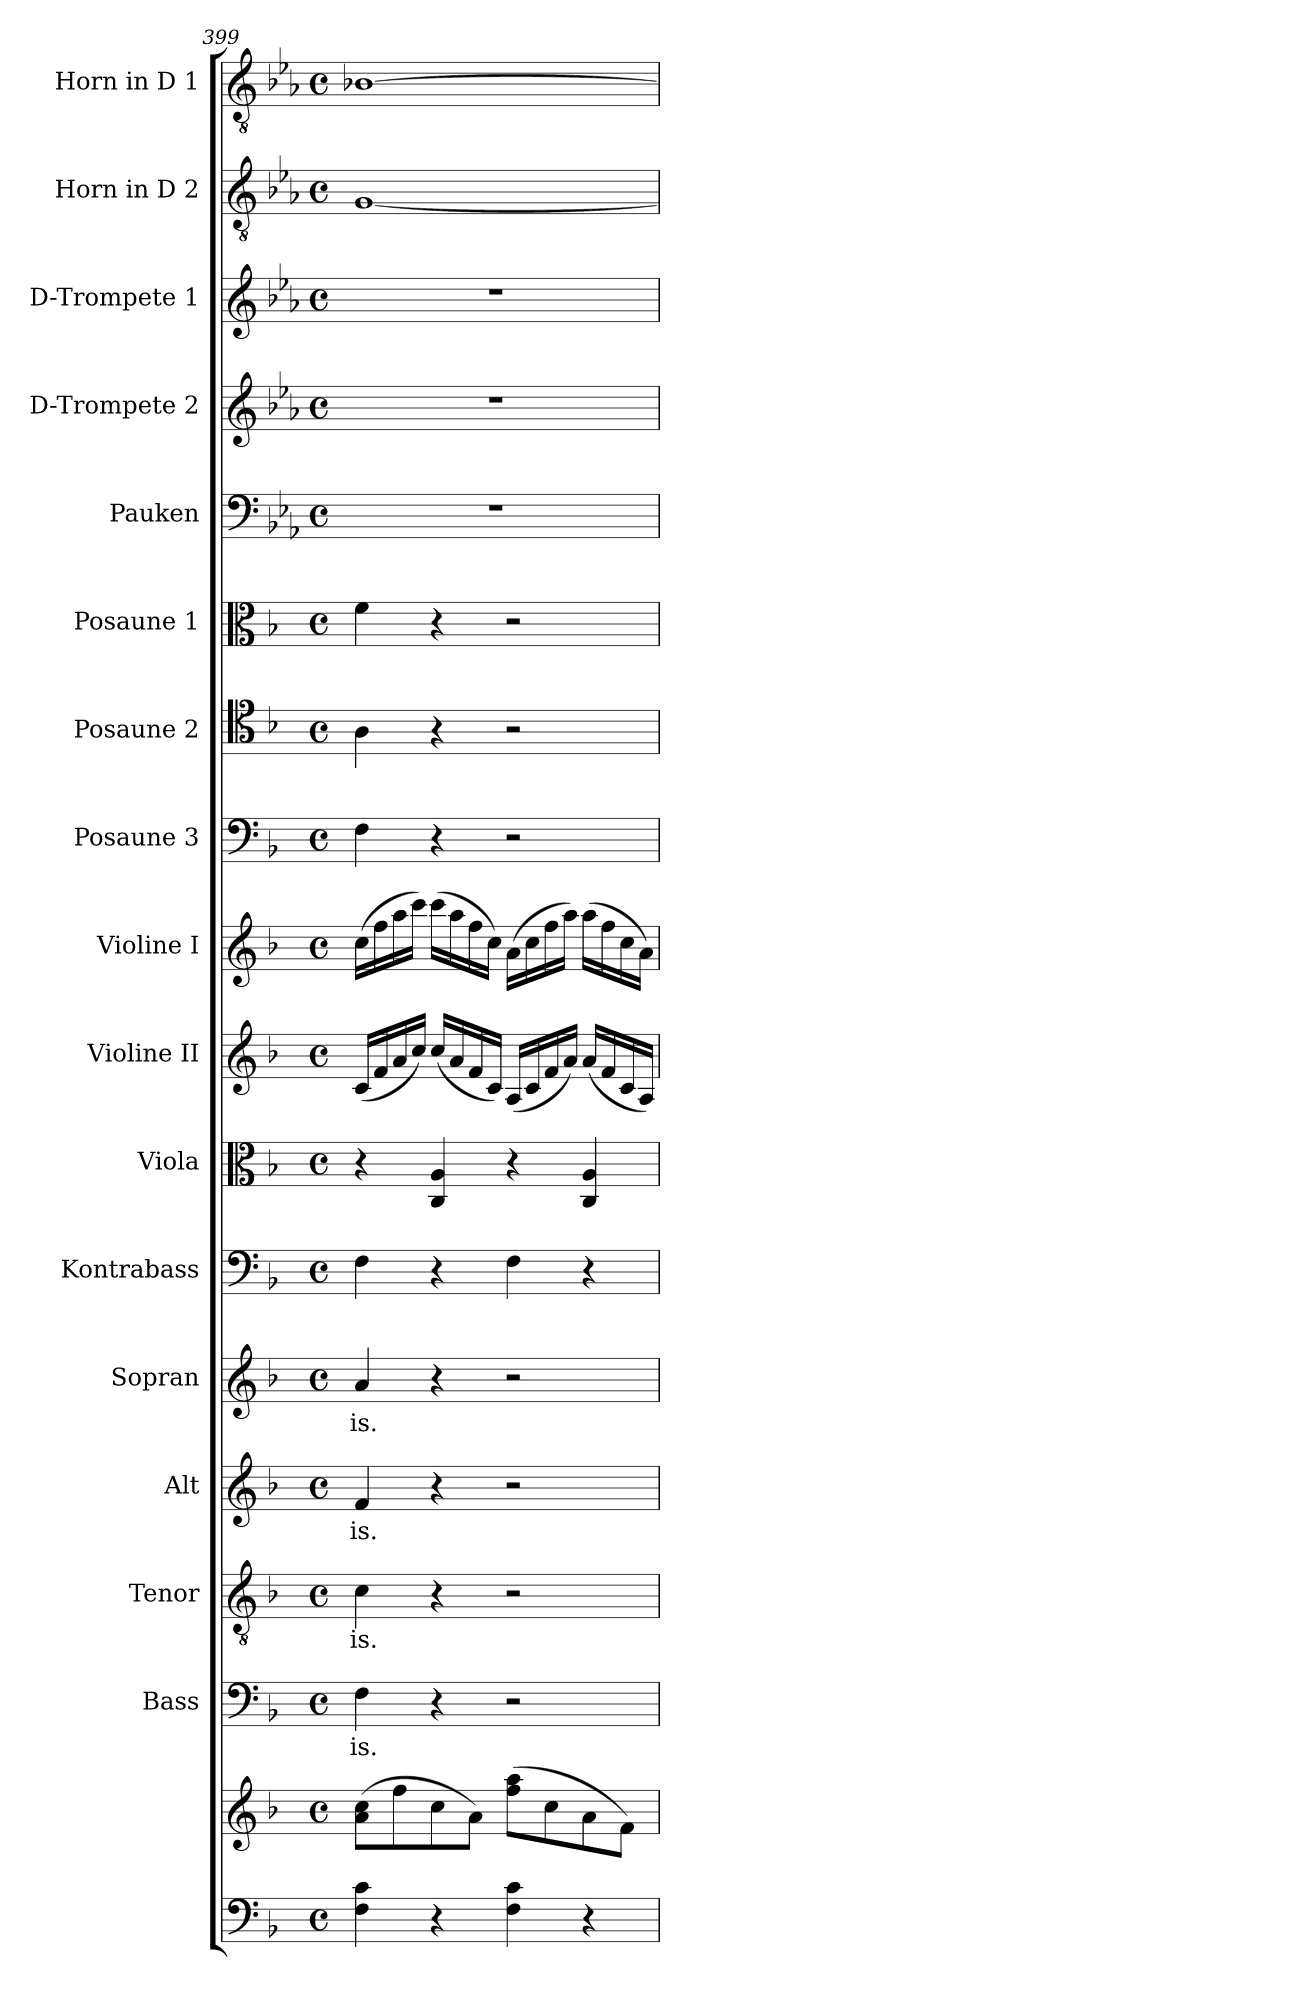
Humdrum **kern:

**kern	**kern	**kern	**text	**kern	**text	**kern	**text	**kern	**text	**kern	**kern	**kern	**kern	**kern	**kern	**kern	**kern	**kern	**kern	**kern	**kern
*part17	*part17	*part16	*part16	*part15	*part15	*part14	*part14	*part13	*part13	*part12	*part11	*part10	*part9	*part8	*part7	*part6	*part5	*part4	*part3	*part2	*part1
*staff18	*staff17	*staff16	*staff16	*staff15	*staff15	*staff14	*staff14	*staff13	*staff13	*staff12	*staff11	*staff10	*staff9	*staff8	*staff7	*staff6	*staff5	*staff4	*staff3	*staff2	*staff1
*	*	*I"Bass	*	*I"Tenor	*	*I"Alt	*	*I"Sopran	*	*I"Kontrabass	*I"Viola	*I"Violine II	*I"Violine I	*I"Posaune 3	*I"Posaune 2	*I"Posaune 1	*I"Pauken	*I"D-Trompete 2	*I"D-Trompete 1	*I"Horn in D 2	*I"Horn in D 1
*	*	*I'B.	*	*I'T.	*	*I'A.	*	*I'S.	*	*I'Kb.	*I'Vla.	*I'Vl. II	*I'Vl. I	*I'Pos. 3	*I'Pos. 2	*I'Pos. 1	*I'Pk.	*I'D Trp. 2	*I'D Trp. 1	*I'Hrn. 2	*I'Hrn. 1
*clefF4	*clefG2	*clefF4	*	*clefGv2	*	*clefG2	*	*clefG2	*	*clefF4	*clefC3	*clefG2	*clefG2	*clefF4	*clefC4	*clefC3	*clefF4	*clefG2	*clefG2	*clefGv2	*clefGv2
*	*	*	*	*	*	*	*	*	*	*ITrd7c12	*	*	*	*	*	*	*ITrd-1c-2	*ITrd-1c-2	*ITrd-1c-2	*ITrd-1c-2	*ITrd-1c-2
*k[b-]	*k[b-]	*k[b-]	*	*k[b-]	*	*k[b-]	*	*k[b-]	*	*k[b-]	*k[b-]	*k[b-]	*k[b-]	*k[b-]	*k[b-]	*k[b-]	*k[b-]	*k[b-]	*k[b-]	*k[b-]	*k[b-]
*F:	*F:	*F:	*	*F:	*	*F:	*	*F:	*	*F:	*F:	*F:	*F:	*F:	*F:	*F:	*F:	*F:	*F:	*F:	*F:
*M4/4	*M4/4	*M4/4	*	*M4/4	*	*M4/4	*	*M4/4	*	*M4/4	*M4/4	*M4/4	*M4/4	*M4/4	*M4/4	*M4/4	*M4/4	*M4/4	*M4/4	*M4/4	*M4/4
*met(c)	*met(c)	*met(c)	*	*met(c)	*	*met(c)	*	*met(c)	*	*met(c)	*met(c)	*met(c)	*met(c)	*met(c)	*met(c)	*met(c)	*met(c)	*met(c)	*met(c)	*met(c)	*met(c)
=399	=399	=399	=399	=399	=399	=399	=399	=399	=399	=399	=399	=399	=399	=399	=399	=399	=399	=399	=399	=399	=399
!	!	!	!LO:LY:b	!	!LO:LY:b	!	!LO:LY:b	!	!LO:LY:b	!	!	!	!	!	!	!	!	!	!	!	!
4F\ 4c\	(>8a\ 8cc\L	4F\	-is.	4c\	-is.	4f/	-is.	4a/	-is.	4FF\	4r	(<16c/LL	(>16cc\LL	4F\	4A\	4f\	1r	1r	1r	[1A	[1cn
.	.	.	.	.	.	.	.	.	.	.	.	16f/	16ff\	.	.	.	.	.	.	.	.
.	8ff\	.	.	.	.	.	.	.	.	.	.	16a/	16aa\	.	.	.	.	.	.	.	.
.	.	.	.	.	.	.	.	.	.	.	.	16cc/JJ)	16ccc\JJ)	.	.	.	.	.	.	.	.
4r	8cc\	4r	.	4r	.	4r	.	4r	.	4r	4C/ 4A/	(<16cc/LL	(>16ccc\LL	4r	4r	4r	.	.	.	.	.
.	.	.	.	.	.	.	.	.	.	.	.	16a/	16aa\	.	.	.	.	.	.	.	.
.	8a\J)	.	.	.	.	.	.	.	.	.	.	16f/	16ff\	.	.	.	.	.	.	.	.
.	.	.	.	.	.	.	.	.	.	.	.	16c/JJ)	16cc\JJ)	.	.	.	.	.	.	.	.
4F\ 4c\	(>8ff\ 8aa\L	2r	.	2r	.	2r	.	2r	.	4FF\	4r	(<16A/LL	(>16a\LL	2r	2r	2r	.	.	.	.	.
.	.	.	.	.	.	.	.	.	.	.	.	16c/	16cc\	.	.	.	.	.	.	.	.
.	8cc\	.	.	.	.	.	.	.	.	.	.	16f/	16ff\	.	.	.	.	.	.	.	.
.	.	.	.	.	.	.	.	.	.	.	.	16a/JJ)	16aa\JJ)	.	.	.	.	.	.	.	.
4r	8a\	.	.	.	.	.	.	.	.	4r	4C/ 4A/	(<16a/LL	(>16aa\LL	.	.	.	.	.	.	.	.
.	.	.	.	.	.	.	.	.	.	.	.	16f/	16ff\	.	.	.	.	.	.	.	.
.	8f\J)	.	.	.	.	.	.	.	.	.	.	16c/	16cc\	.	.	.	.	.	.	.	.
.	.	.	.	.	.	.	.	.	.	.	.	16A/JJ)	16a\JJ)	.	.	.	.	.	.	.	.
=	=	=	=	=	=	=	=	=	=	=	=	=	=	=	=	=	=	=	=	=	=
*-	*-	*-	*-	*-	*-	*-	*-	*-	*-	*-	*-	*-	*-	*-	*-	*-	*-	*-	*-	*-	*-
